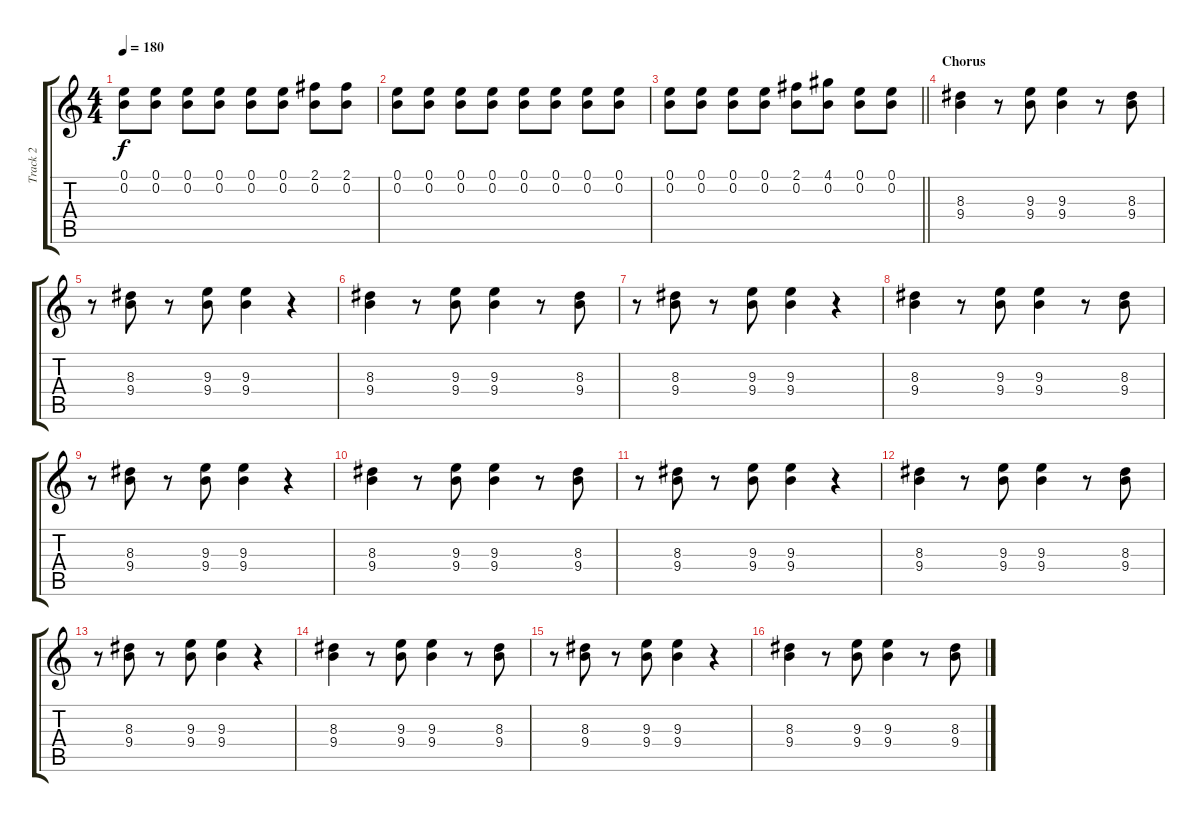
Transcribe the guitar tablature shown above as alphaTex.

\track ("Track 2" "Track 2") {instrument overdrivenguitar}
\staff {score tabs}
\tuning (E4 B3 G3 D3 A2 E2) {hide}
\ts (4 4)
\tempo 180
\clef g2
\ks c
(0.1 0.2).8{dy f} (0.1 0.2).8 (0.1 0.2).8 (0.1 0.2).8 (0.1 0.2).8 (0.1 0.2).8 (2.1 0.2).8 (2.1 0.2).8 |
(0.1 0.2).8 (0.1 0.2).8 (0.1 0.2).8 (0.1 0.2).8 (0.1 0.2).8 (0.1 0.2).8 (0.1 0.2).8 (0.1 0.2).8 |
\barLineRight lightlight
(0.1 0.2).8 (0.1 0.2).8 (0.1 0.2).8 (0.1 0.2).8 (2.1 0.2).8 (4.1 0.2).8 (0.1 0.2).8 (0.1 0.2).8 |
\section ("" "Chorus")
(8.3 9.4).4 r.8 (9.3 9.4).8 (9.3 9.4).4 r.8 (8.3 9.4).8 |
r.8 (8.3 9.4).8 r.8 (9.3 9.4).8 (9.3 9.4).4 r.4 |
(8.3 9.4).4 r.8 (9.3 9.4).8 (9.3 9.4).4 r.8 (8.3 9.4).8 |
r.8 (8.3 9.4).8 r.8 (9.3 9.4).8 (9.3 9.4).4 r.4 |
(8.3 9.4).4 r.8 (9.3 9.4).8 (9.3 9.4).4 r.8 (8.3 9.4).8 |
r.8 (8.3 9.4).8 r.8 (9.3 9.4).8 (9.3 9.4).4 r.4 |
(8.3 9.4).4 r.8 (9.3 9.4).8 (9.3 9.4).4 r.8 (8.3 9.4).8 |
r.8 (8.3 9.4).8 r.8 (9.3 9.4).8 (9.3 9.4).4 r.4 |
(8.3 9.4).4 r.8 (9.3 9.4).8 (9.3 9.4).4 r.8 (8.3 9.4).8 |
r.8 (8.3 9.4).8 r.8 (9.3 9.4).8 (9.3 9.4).4 r.4 |
(8.3 9.4).4 r.8 (9.3 9.4).8 (9.3 9.4).4 r.8 (8.3 9.4).8 |
r.8 (8.3 9.4).8 r.8 (9.3 9.4).8 (9.3 9.4).4 r.4 |
(8.3 9.4).4 r.8 (9.3 9.4).8 (9.3 9.4).4 r.8 (8.3 9.4).8
